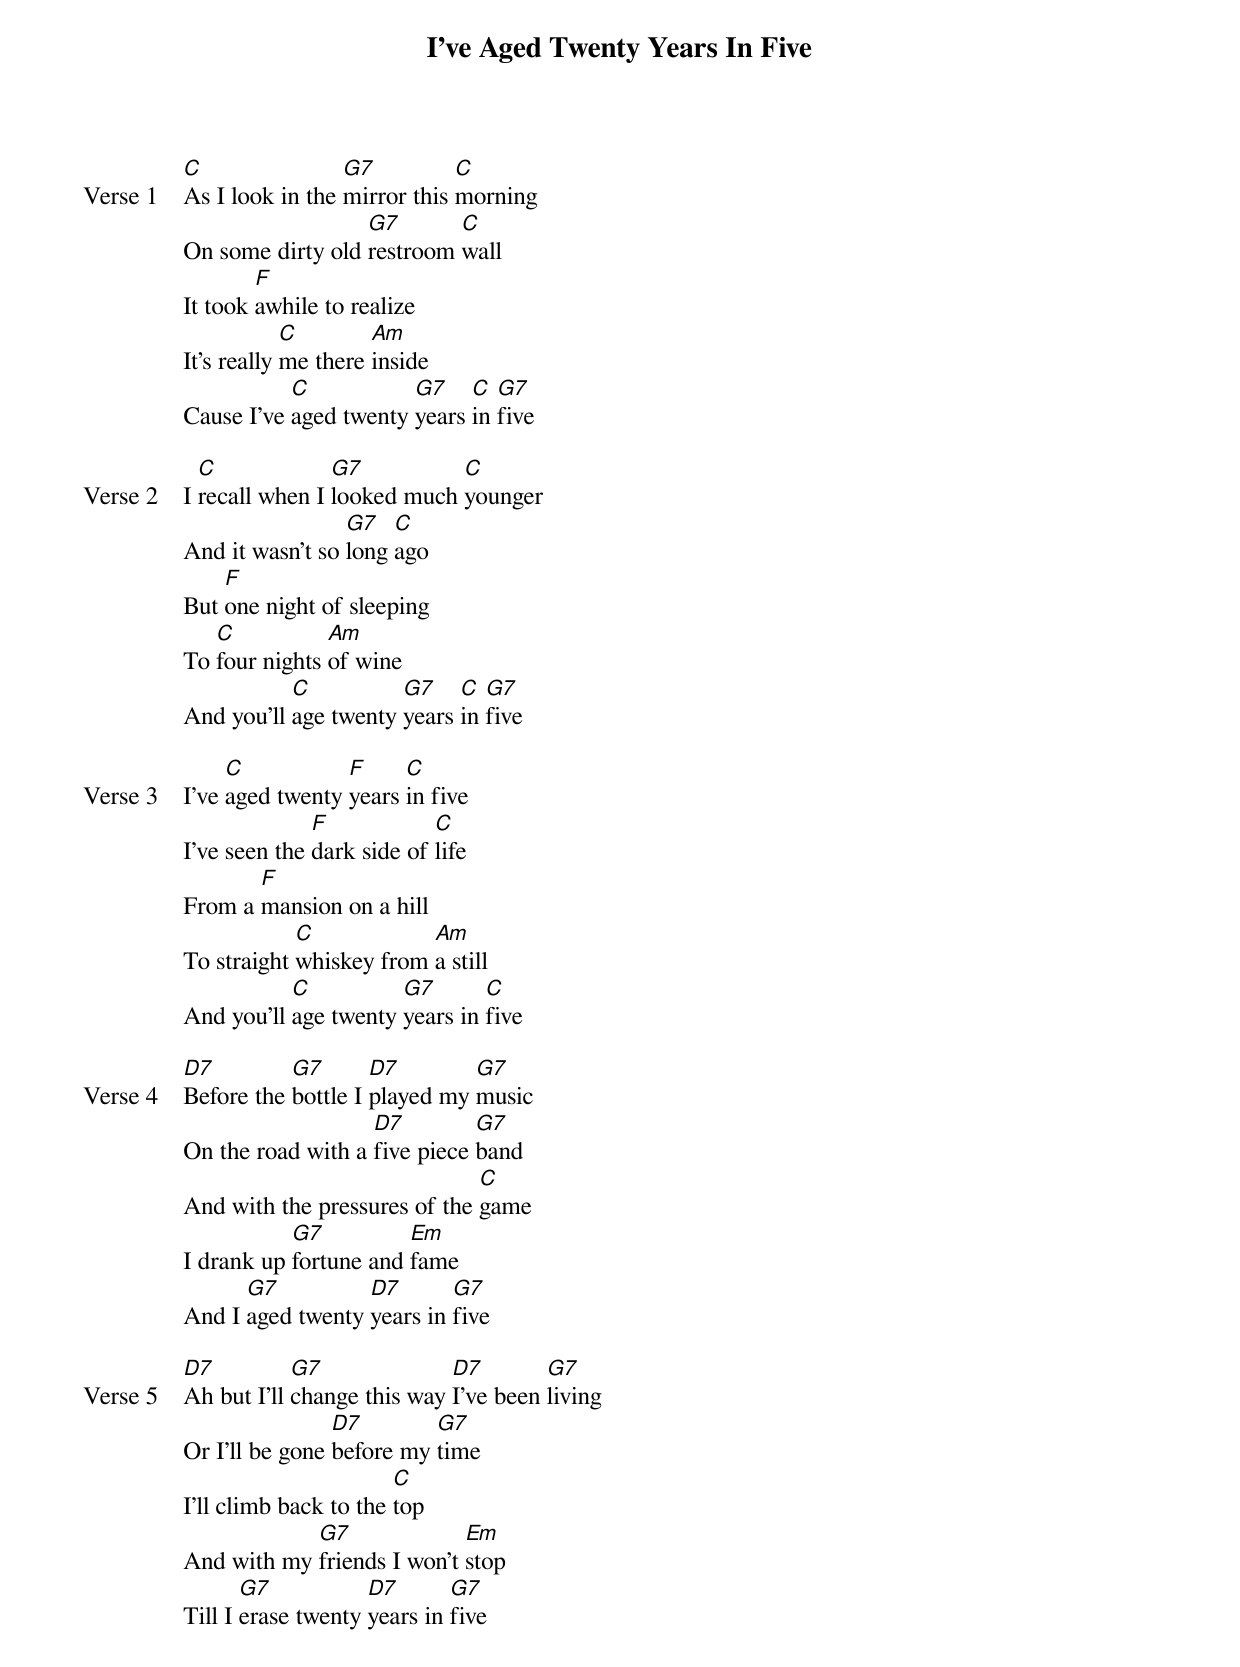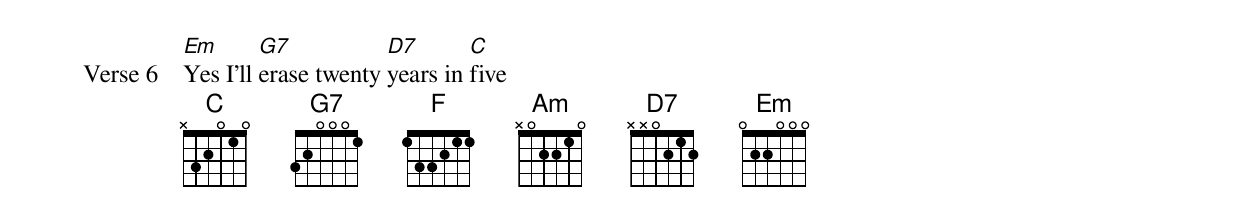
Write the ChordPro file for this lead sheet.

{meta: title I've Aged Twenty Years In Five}
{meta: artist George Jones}
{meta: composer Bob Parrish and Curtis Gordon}
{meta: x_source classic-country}
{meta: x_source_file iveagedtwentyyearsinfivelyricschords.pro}
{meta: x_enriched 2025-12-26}

{start_of_verse: Verse 1}
[C]As I look in the [G7]mirror this [C]morning
On some dirty old [G7]restroom [C]wall
It took [F]awhile to realize
It's really [C]me there [Am]inside
Cause I've [C]aged twenty [G7]years [C]in [G7]five
{end_of_verse}

{start_of_verse: Verse 2}
I [C]recall when I [G7]looked much [C]younger
And it wasn't so [G7]long [C]ago
But [F]one night of sleeping
To [C]four nights [Am]of wine
And you'll [C]age twenty [G7]years [C]in [G7]five
{end_of_verse}

{start_of_verse: Verse 3}
I've [C]aged twenty [F]years [C]in five
I've seen the [F]dark side of [C]life
From a [F]mansion on a hill
To straight [C]whiskey from [Am]a still
And you'll [C]age twenty [G7]years in [C]five
{end_of_verse}

{start_of_verse: Verse 4}
[D7]Before the [G7]bottle I [D7]played my [G7]music
On the road with a [D7]five piece [G7]band
And with the pressures of the [C]game
I drank up [G7]fortune and [Em]fame
And I [G7]aged twenty [D7]years in [G7]five
{end_of_verse}

{start_of_verse: Verse 5}
[D7]Ah but I'll [G7]change this way [D7]I've been [G7]living
Or I'll be gone [D7]before my [G7]time
I'll climb back to the [C]top
And with my [G7]friends I won't [Em]stop
Till I [G7]erase twenty [D7]years in [G7]five
{end_of_verse}

{start_of_verse: Verse 6}
[Em]Yes I'll [G7]erase twenty [D7]years in [C]five
{end_of_verse}
